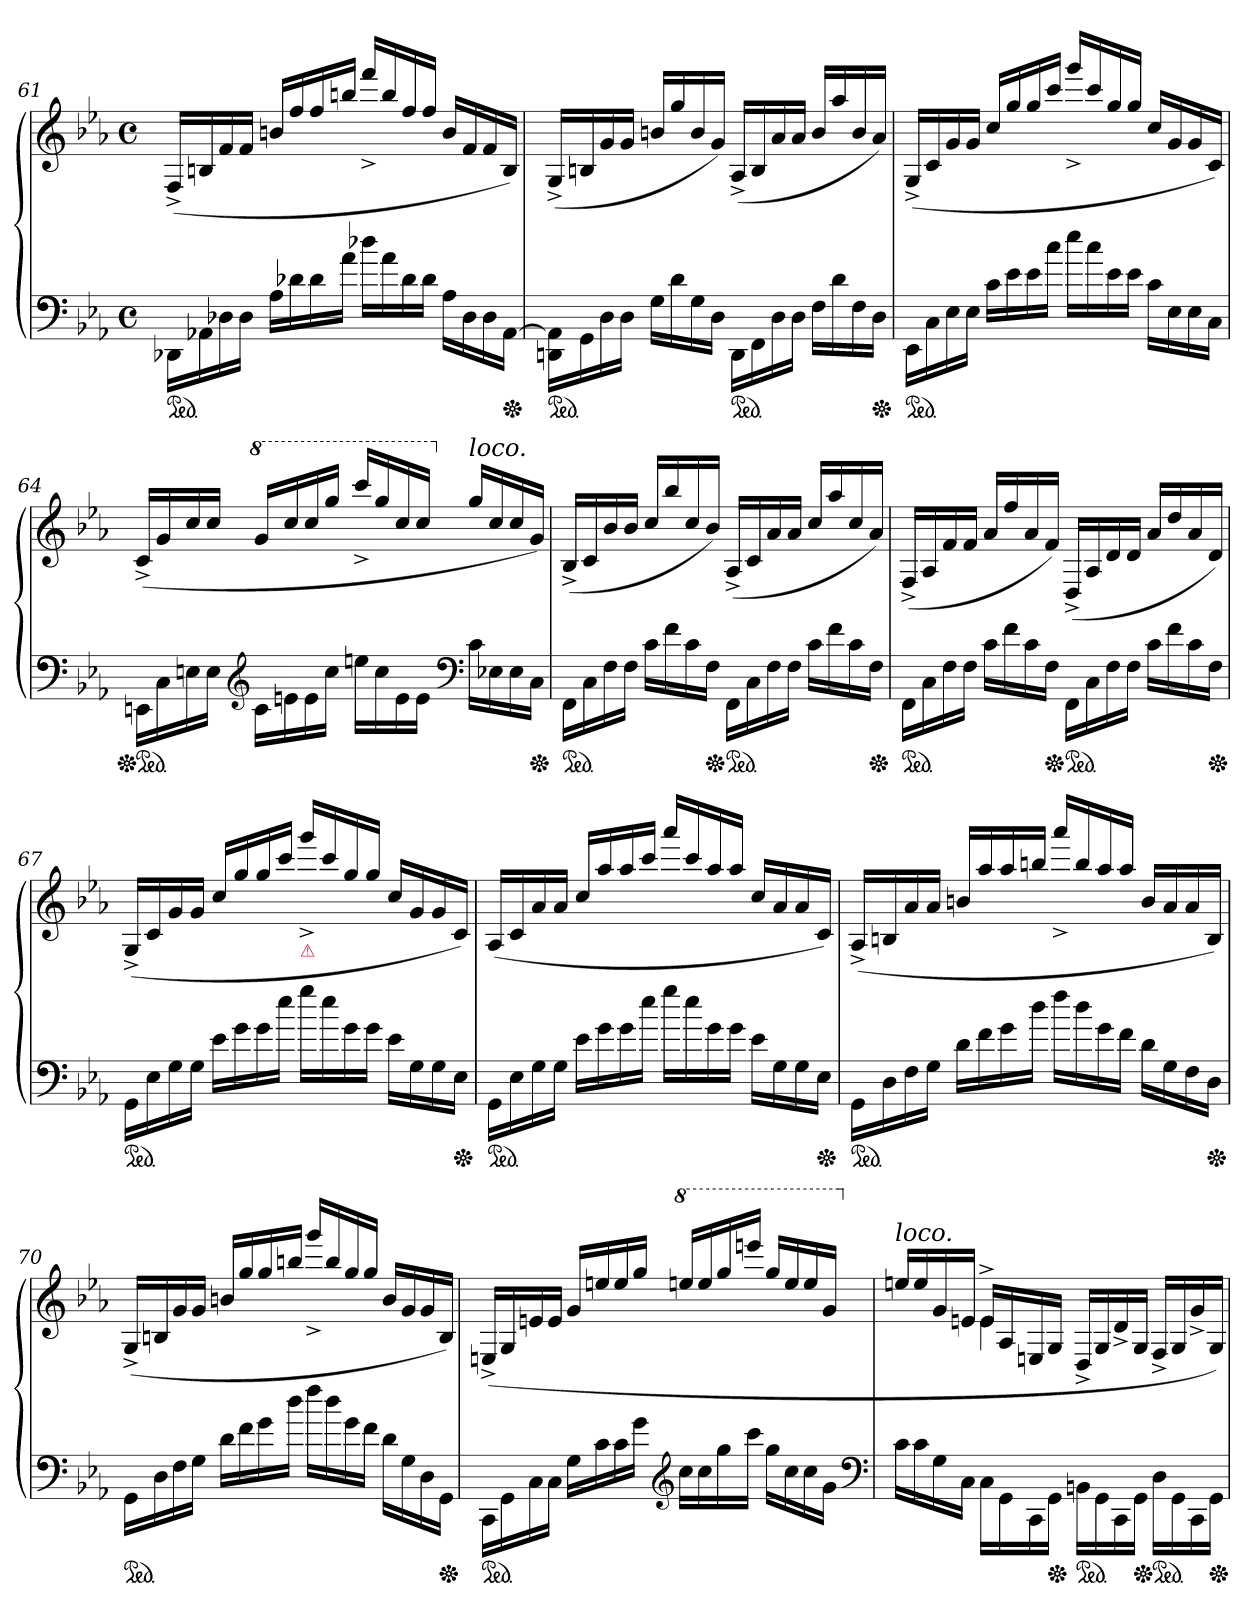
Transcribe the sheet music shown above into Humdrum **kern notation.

**kern	**kern
*part1	*part1
*staff2	*staff1
*clefF4	*clefG2
*k[b-e-a-]	*k[b-e-a-]
*c:	*c:
*M2/2	*M2/2
*met(c)	*met(c)
*ped	*
=61	=61
16DD-X\LL	(>16F^</LL
16AA-X\	16Bn/
16D-X	16f
16D-JJ	16fJJ
16A-\LL	16bn/LL
16d-X	16ff
16d-	16ff
16a-\JJ	16bbn/JJ
16dd-X\LL	16fff^</LL
16a-\	16bb/
16d-\	16ff/
16d-\JJ	16ff/JJ
16A-\LL	16b/LL
16D-	16f
16D-	16f
*Xped	*
[16AA-JJ	16BJJ)
=62	=62
*ped	*
16DDn\ 16AA-]\LL	(>16G^</LL
16GG\	16Bn/
16D	16g
16DJJ	16gJJ
16G\LL	16bn/LL
16d	16gg
16G	16b
16DJJ	16gJJ)
*ped	*
16DD\LL	(>16A-^</LL
16FF\	16B/
16D	16a-
16DJJ	16a-JJ
16F\LL	16b/LL
16d	16aa-
16F	16b
*Xped	*
16DJJ	16a-JJ)
=63	=63
*ped	*
16EE-\LL	(>16G^</LL
16C\	16c/
16E-	16g
16E-JJ	16gJJ
16c\LL	16cc/LL
16e-\	16gg/
16e-\	16gg/
16cc\JJ	16ccc/JJ
16ee-\LL	16ggg^</LL
16cc\	16ccc/
16e-\	16gg/
16e-\JJ	16gg/JJ
16c\LL	16cc/LL
16E-	16g
16E-	16g
16CJJ	16cJJ)
=64	=64
*Xped	*
*ped	*
16EEn\LL	(>16c^</LL
16C	16g
16En	16cc
16EJJ	16ccJJ
*clefG2	*
*	*8va
16c\LL	16gg/LL
16en	16ccc
16e	16ccc
16ccJJ	16gggJJ
16een\LL	16cccc^</LL
16cc	16ggg
16e	16ccc
16eJJ	16cccJJ
*clefF4	*
*	*X8va
!	!LO:TX:a:i:t=loco.
16c\LL	16gg/LL
16E-X	16cc
16E-	16cc
*Xped	*
16CJJ	16gJJ)
=65	=65
*ped	*
16FF\LL	(>16B-^</LL
16C	16c
16F	16b-
16FJJ	16b-JJ
16c\LL	16cc/LL
16f\	16bb-/
16c	16cc
*Xped	*
16FJJ	16b-JJ)
*ped	*
16FF\LL	(>16A-^</LL
16C	16c
16F	16a-
16FJJ	16a-JJ
16c\LL	16cc/LL
16f\	16aa-/
16c	16cc
*Xped	*
16FJJ	16a-JJ)
=66	=66
*ped	*
16FF\LL	(>16F^</LL
16C\	16A-/
16F	16f
16FJJ	16fJJ
16c\LL	16a-/LL
16f\	16ff/
16c	16a-
*Xped	*
16FJJ	16fJJ)
*ped	*
16FF\LL	(>16D^</LL
16C\	16A-/
16F	16d
16FJJ	16dJJ
16c\LL	16a-/LL
16f\	16dd/
16c	16a-
*Xped	*
16FJJ	16dJJ)
=67	=67
*ped	*
16GG\LL	(>16G^</LL
16E-	16c
16G	16g
16GJJ	16gJJ
16e-\LL	16cc/LL
16g\	16gg/
16g\	16gg/
16ee-\JJ	16ccc/JJ
!	!LO:TX:b:color=crimson:t=⚠
16gg\LL	16ggg^</LL
16ee-\	16ccc/
16g\	16gg/
16g\JJ	16gg/JJ
16e-\LL	16cc/LL
16G	16g
16G	16g
*Xped	*
16E-JJ	16cJJ)
=68	=68
*ped	*
16GG\LL	(>16A-/LL
16E-	16c
16G	16a-
16GJJ	16a-JJ
16e-\LL	16cc/LL
16g\	16aa-/
16g\	16aa-/
16ee-\JJ	16ccc/JJ
16gg\LL	16aaa-/LL
16ee-\	16ccc/
16g\	16aa-/
16g\JJ	16aa-/JJ
16e-\LL	16cc/LL
16G	16a-
16G	16a-
*Xped	*
16E-JJ	16cJJ)
=69	=69
*ped	*
16GG\LL	(>16A-^</LL
16D\	16Bn/
16F	16a-
16GJJ	16a-JJ
16d\LL	16bn/LL
16f\	16aa-/
16g\	16aa-/
16dd\JJ	16bbn/JJ
16ff\LL	16aaa-^</LL
16dd\	16bb/
16g\	16aa-/
16f\JJ	16aa-/JJ
16d\LL	16b/LL
16G	16a-
16F	16a-
*Xped	*
16DJJ	16BJJ)
=70	=70
*ped	*
16GG\LL	(>16G^</LL
16D\	16Bn/
16F	16g
16GJJ	16gJJ
16d\LL	16bn/LL
16f\	16gg/
16g\	16gg/
16dd\JJ	16bbn/JJ
16ff\LL	16ggg^</LL
16dd\	16bb/
16g\	16gg/
16f\JJ	16gg/JJ
16d\LL	16b/LL
16G	16g
16D	16g
*Xped	*
16GGJJ	16BJJ)
=71	=71
*ped	*
16CC\LL	(>16En^</LL
16GG\	16G/
16C	16en
16CJJ	16eJJ
16G\LL	16g/LL
16c	16een
16c	16ee
16g\JJ	16gg/JJ
*clefG2	*
*	*8va
16cc\LL	16eeen/LL
16cc	16eee
16gg	16ggg
16cccJJ	16eeeenJJ
16gg\LL	16ggg/LL
16cc	16eee
16cc	16eee
16gJJ	16ggJJ
*clefF4	*
=72	=72
*	*X8va
*	*^
!	!LO:TX:a:i:t=loco.	!
16c\LL	16een/LL	4ryy
16c	16ee	.
16G	16g	.
16CJJ	16enJJ	.
16C\LL	16e^</LL	4e
16GG\	16A-/	.
16CC\	16En/	.
*Xped	*	*
16GG\JJ	16G/JJ	.
*ped	*	*
16BBn\LL	16D^>/LL	2ryy
16GG\	16G/	.
16CC	16d^>	.
*Xped	*	*
16GG\JJ	16G/JJ	.
*ped	*	*
16D\LL	16F^>/LL	.
16GG\	16G/	.
16CC	16g^>	.
*Xped	*	*
16GG\JJ	16G/JJ)	.
*	*v	*v
=	=
*-	*-
